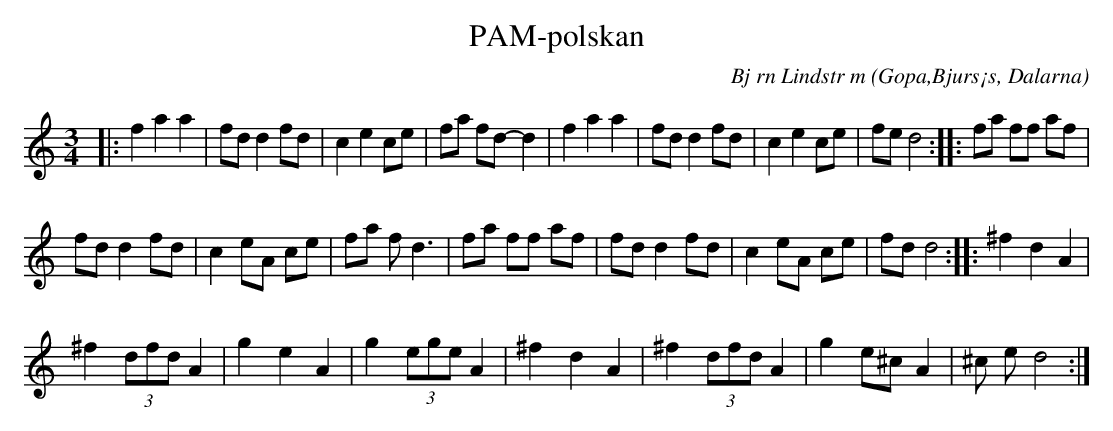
X:1
T:PAM-polskan
C:Bj rn Lindstr m
O:Gopa,Bjurs¡s, Dalarna
M:3/4
L:1/8
K:C
|:f2 a2 a2 | fd d2 fd | c2 e2 ce | fa fd- d2 | f2 a2 a2 | fd d2 fd | c2 e2 ce | fe d4 :: fa ff af | %9
 fd d2 fd | c2 eA ce | fa f d3 | fa ff af | fd d2 fd | c2 eA ce | fd d4 :: ^f2 d2 A2 | %17
 ^f2 (3dfd A2 | g2 e2 A2 | g2 (3ege A2 | ^f2 d2 A2 | ^f2 (3dfd A2 | g2 e^c A2 | ^c e d4 :|
